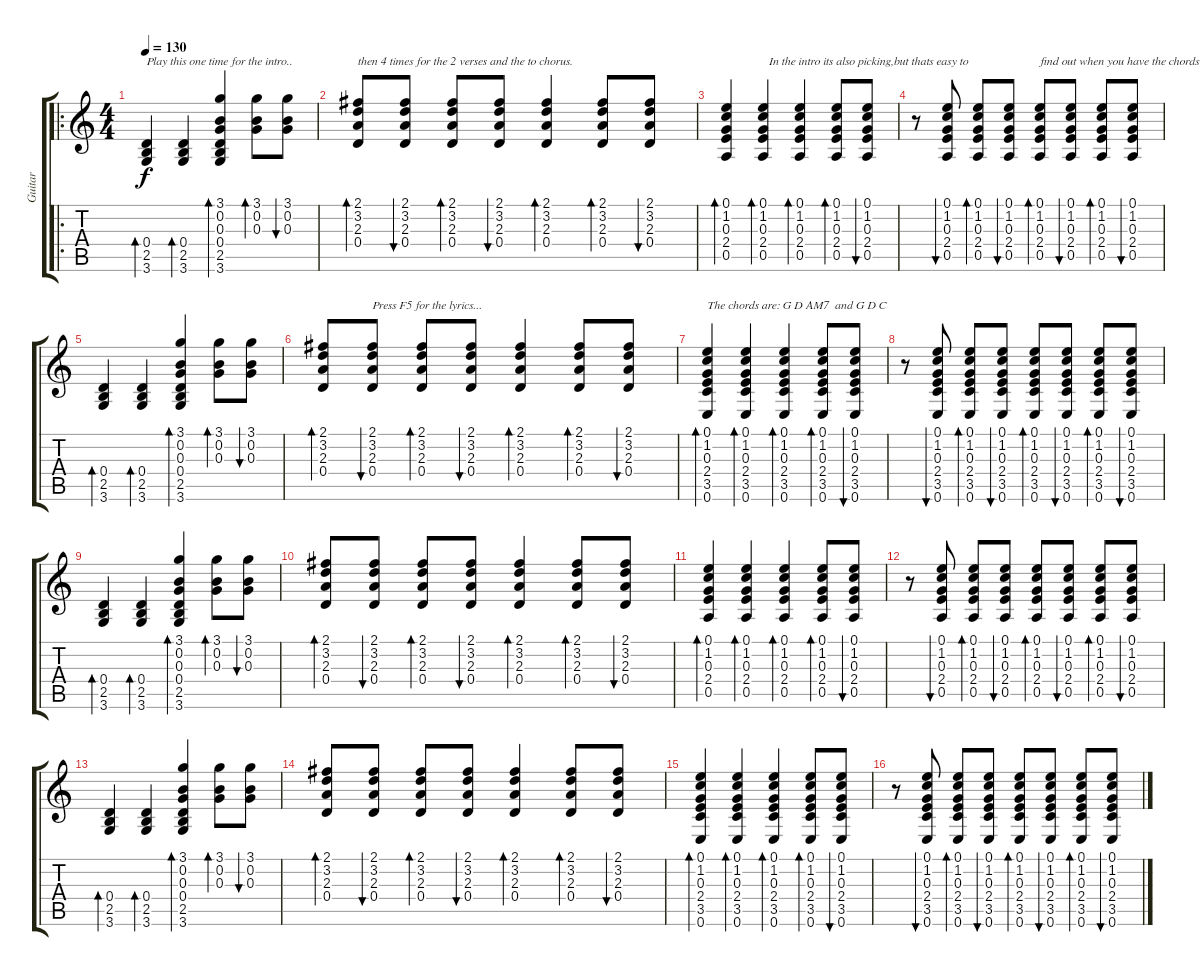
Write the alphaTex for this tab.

\track ("Guitar" "Guitar") {instrument acousticguitarsteel}
\staff {score tabs}
\tuning (E4 B3 G3 D3 A2 E2) {hide}
\ro
\ts (4 4)
\tempo 130
\clef g2
\ks c
(0.4 2.5 3.6).4{bd 60 txt "Play this one time for the intro.. " dy f instrument acousticguitarsteel} (0.4 2.5 3.6).4{bd 60} (3.1 0.2 0.3 0.4 2.5 3.6).4{bd 120} (3.1 0.2 0.3).8{bd 60} (3.1 0.2 0.3).8{bu 60} |
(2.1 3.2 2.3 0.4).8{bd 60 txt "then 4 times for the 2 verses and the to chorus."} (2.1 3.2 2.3 0.4).8{bu 60} (2.1 3.2 2.3 0.4).8{bd 60} (2.1 3.2 2.3 0.4).8{bu 60} (2.1 3.2 2.3 0.4).4{bd 120} (2.1 3.2 2.3 0.4).8{bd 60} (2.1 3.2 2.3 0.4).8{bu 60} |
(0.1 1.2 0.3 2.4 0.5).4{bd 60} (0.1 1.2 0.3 2.4 0.5).4{bd 60 txt "  In the intro its also picking,but thats easy to "} (0.1 1.2 0.3 2.4 0.5).4{bd 120} (0.1 1.2 0.3 2.4 0.5).8{bd 60} (0.1 1.2 0.3 2.4 0.5).8{bu 60} |
r.8 (0.1 1.2 0.3 2.4 0.5).8{bu 60} (0.1 1.2 0.3 2.4 0.5).8{bd 60} (0.1 1.2 0.3 2.4 0.5).8{bu 60} (0.1 1.2 0.3 2.4 0.5).8{bd 60 txt "find out when you have the chords"} (0.1 1.2 0.3 2.4 0.5).8{bu 60} (0.1 1.2 0.3 2.4 0.5).8{bd 60} (0.1 1.2 0.3 2.4 0.5).8{bu 60} |
(0.4 2.5 3.6).4{bd 60} (0.4 2.5 3.6).4{bd 60} (3.1 0.2 0.3 0.4 2.5 3.6).4{bd 120} (3.1 0.2 0.3).8{bd 60} (3.1 0.2 0.3).8{bu 60} |
(2.1 3.2 2.3 0.4).8{bd 60} (2.1 3.2 2.3 0.4).8{bu 60 txt "Press F5 for the lyrics..."} (2.1 3.2 2.3 0.4).8{bd 60} (2.1 3.2 2.3 0.4).8{bu 60} (2.1 3.2 2.3 0.4).4{bd 120} (2.1 3.2 2.3 0.4).8{bd 60} (2.1 3.2 2.3 0.4).8{bu 60} |
(0.1 1.2 0.3 2.4 3.5 0.6).4{bd 60 txt "The chords are: G D AM7  and G D C"} (0.1 1.2 0.3 2.4 3.5 0.6).4{bd 60} (0.1 1.2 0.3 2.4 3.5 0.6).4{bd 120} (0.1 1.2 0.3 2.4 3.5 0.6).8{bd 60} (0.1 1.2 0.3 2.4 3.5 0.6).8{bu 60} |
r.8 (0.1 1.2 0.3 2.4 3.5 0.6).8{bu 60} (0.1 1.2 0.3 2.4 3.5 0.6).8{bd 60} (0.1 1.2 0.3 2.4 3.5 0.6).8{bu 60} (0.1 1.2 0.3 2.4 3.5 0.6).8{bd 60} (0.1 1.2 0.3 2.4 3.5 0.6).8{bu 60} (0.1 1.2 0.3 2.4 3.5 0.6).8{bd 60} (0.1 1.2 0.3 2.4 3.5 0.6).8{bu 60} |
(0.4 2.5 3.6).4{bd 60} (0.4 2.5 3.6).4{bd 60} (3.1 0.2 0.3 0.4 2.5 3.6).4{bd 120} (3.1 0.2 0.3).8{bd 60} (3.1 0.2 0.3).8{bu 60} |
(2.1 3.2 2.3 0.4).8{bd 60} (2.1 3.2 2.3 0.4).8{bu 60} (2.1 3.2 2.3 0.4).8{bd 60} (2.1 3.2 2.3 0.4).8{bu 60} (2.1 3.2 2.3 0.4).4{bd 120} (2.1 3.2 2.3 0.4).8{bd 60} (2.1 3.2 2.3 0.4).8{bu 60} |
(0.1 1.2 0.3 2.4 0.5).4{bd 60} (0.1 1.2 0.3 2.4 0.5).4{bd 60} (0.1 1.2 0.3 2.4 0.5).4{bd 120} (0.1 1.2 0.3 2.4 0.5).8{bd 60} (0.1 1.2 0.3 2.4 0.5).8{bu 60} |
r.8 (0.1 1.2 0.3 2.4 0.5).8{bu 60} (0.1 1.2 0.3 2.4 0.5).8{bd 60} (0.1 1.2 0.3 2.4 0.5).8{bu 60} (0.1 1.2 0.3 2.4 0.5).8{bd 60} (0.1 1.2 0.3 2.4 0.5).8{bu 60} (0.1 1.2 0.3 2.4 0.5).8{bd 60} (0.1 1.2 0.3 2.4 0.5).8{bu 60} |
(0.4 2.5 3.6).4{bd 60} (0.4 2.5 3.6).4{bd 60} (3.1 0.2 0.3 0.4 2.5 3.6).4{bd 120} (3.1 0.2 0.3).8{bd 60} (3.1 0.2 0.3).8{bu 60} |
(2.1 3.2 2.3 0.4).8{bd 60} (2.1 3.2 2.3 0.4).8{bu 60} (2.1 3.2 2.3 0.4).8{bd 60} (2.1 3.2 2.3 0.4).8{bu 60} (2.1 3.2 2.3 0.4).4{bd 120} (2.1 3.2 2.3 0.4).8{bd 60} (2.1 3.2 2.3 0.4).8{bu 60} |
(0.1 1.2 0.3 2.4 3.5 0.6).4{bd 60} (0.1 1.2 0.3 2.4 3.5 0.6).4{bd 60} (0.1 1.2 0.3 2.4 3.5 0.6).4{bd 120} (0.1 1.2 0.3 2.4 3.5 0.6).8{bd 60} (0.1 1.2 0.3 2.4 3.5 0.6).8{bu 60} |
r.8 (0.1 1.2 0.3 2.4 3.5 0.6).8{bu 60} (0.1 1.2 0.3 2.4 3.5 0.6).8{bd 60} (0.1 1.2 0.3 2.4 3.5 0.6).8{bu 60} (0.1 1.2 0.3 2.4 3.5 0.6).8{bd 60} (0.1 1.2 0.3 2.4 3.5 0.6).8{bu 60} (0.1 1.2 0.3 2.4 3.5 0.6).8{bd 60} (0.1 1.2 0.3 2.4 3.5 0.6).8{bu 60}
